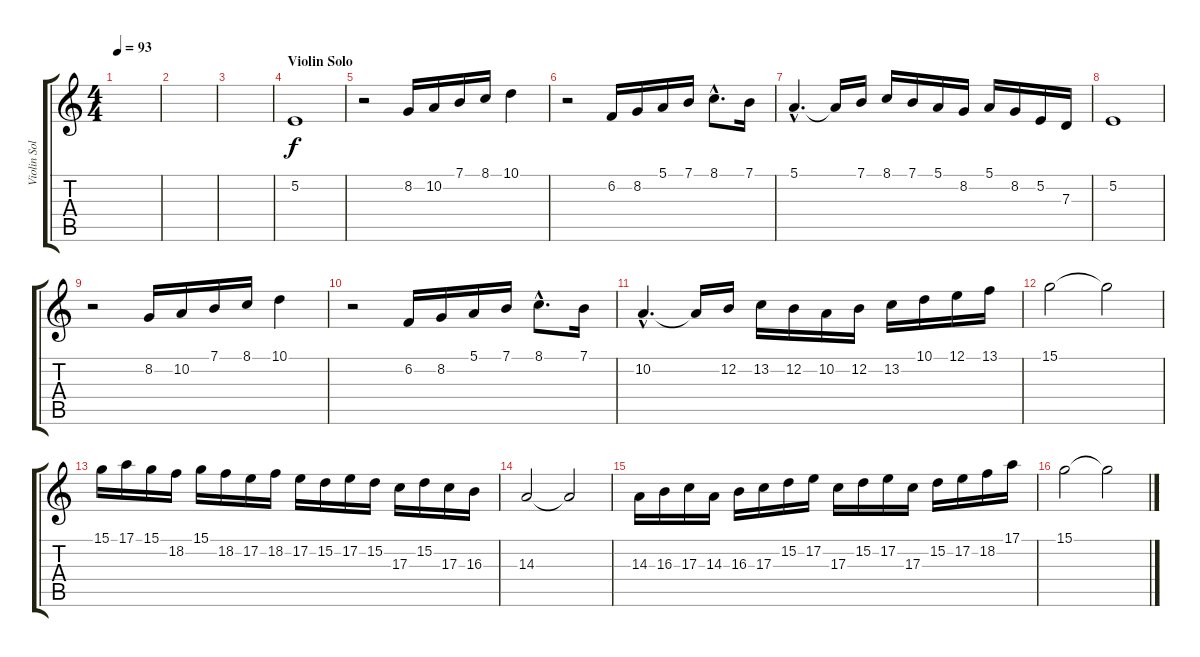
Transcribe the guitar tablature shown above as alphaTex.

\track ("Violin Solo 1" "Violin Sol") {instrument violin}
\staff {score tabs}
\tuning (E4 B3 G3 D3 A2 E2) {hide}
\ts (4 4)
\tempo 93
\clef g2
\ks c
|
|
|
\section ("" "Violin Solo")
5.2.1 |
r.2 8.2.16 10.2.16 7.1.16 8.1.16 10.1.4 |
r.2 6.2.16 8.2.16 5.1.16 7.1.16 8.1{hac}.8{d} 7.1.16 |
5.1{hac}.4{d} 5.1{t}.16 7.1.16 8.1.16 7.1.16 5.1.16 8.2.16 5.1.16 8.2.16 5.2.16 7.3.16 |
5.2.1 |
r.2 8.2.16 10.2.16 7.1.16 8.1.16 10.1.4 |
r.2 6.2.16 8.2.16 5.1.16 7.1.16 8.1{hac}.8{d} 7.1.16 |
10.2{hac}.4{d} 10.2{t}.16 12.2.16 13.2.16 12.2.16 10.2.16 12.2.16 13.2.16 10.1.16 12.1.16 13.1.16 |
15.1.2 15.1{t}.2 |
15.1.16 17.1.16 15.1.16 18.2.16 15.1.16 18.2.16 17.2.16 18.2.16 17.2.16 15.2.16 17.2.16 15.2.16 17.3.16 15.2.16 17.3.16 16.3.16 |
14.3.2 14.3{t}.2 |
14.3.16 16.3.16 17.3.16 14.3.16 16.3.16 17.3.16 15.2.16 17.2.16 17.3.16 15.2.16 17.2.16 17.3.16 15.2.16 17.2.16 18.2.16 17.1.16 |
15.1.2 15.1{t}.2
